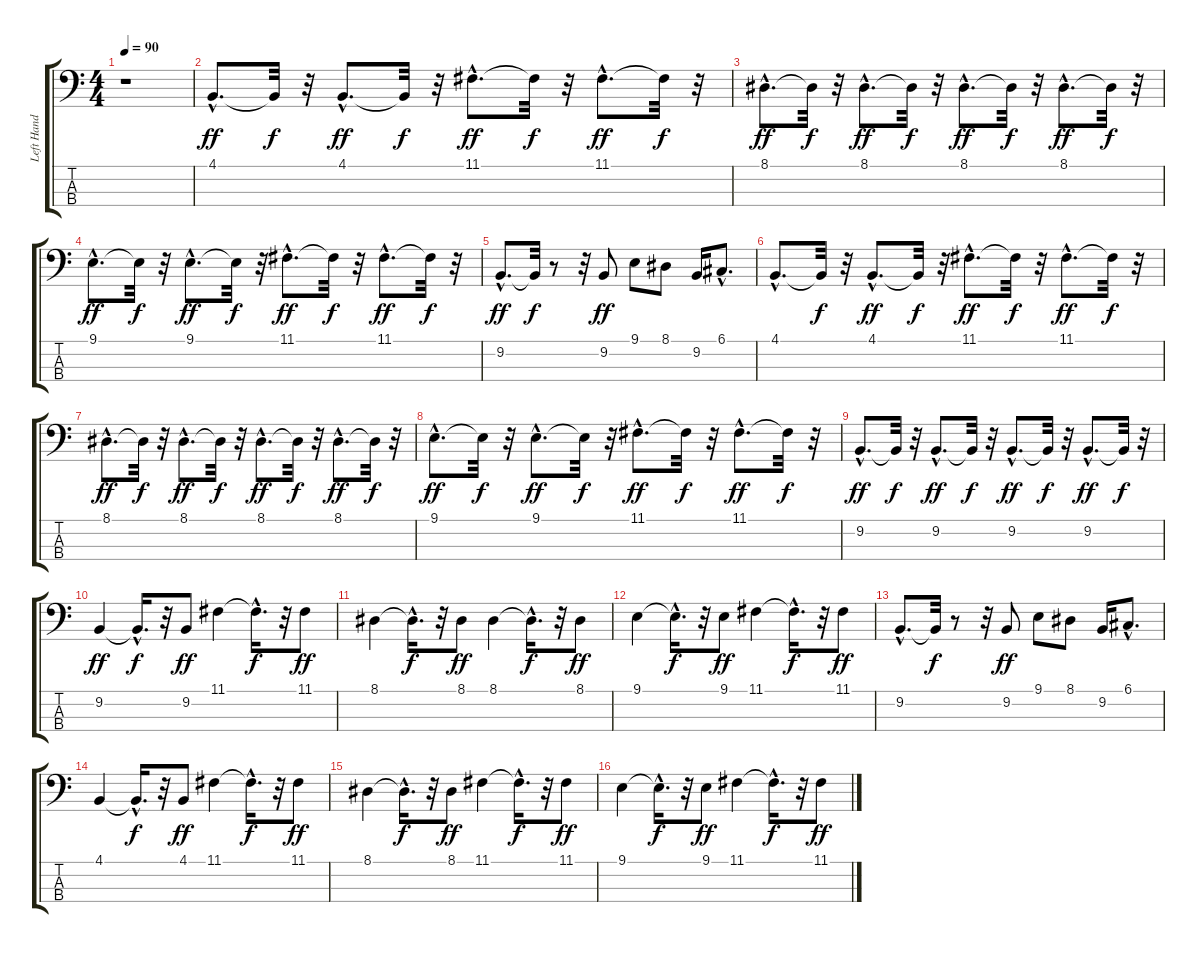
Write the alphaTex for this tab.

\track ("Left Hand" "Left Hand") {instrument acousticgrandpiano}
\staff {score tabs}
\tuning (G2 D2 A1 E1) {hide}
\ts (4 4)
\tempo 90
\clef f4
\ks c
r.1{dy ff instrument acousticgrandpiano} |
4.1{hac}.8{d} 4.1{t}.32{dy f} r.32 4.1{hac}.8{d dy ff} 4.1{t}.32{dy f} r.32 11.1{hac}.8{d dy ff} 11.1{t}.32{dy f} r.32 11.1{hac}.8{d dy ff} 11.1{t}.32{dy f} r.32 |
8.1{hac}.8{d dy ff} 8.1{t}.32{dy f} r.32 8.1{hac}.8{d dy ff} 8.1{t}.32{dy f} r.32 8.1{hac}.8{d dy ff} 8.1{t}.32{dy f} r.32 8.1{hac}.8{d dy ff} 8.1{t}.32{dy f} r.32 |
9.1{hac}.8{d dy ff} 9.1{t}.32{dy f} r.32 9.1{hac}.8{d dy ff} 9.1{t}.32{dy f} r.32 11.1{hac}.8{d dy ff} 11.1{t}.32{dy f} r.32 11.1{hac}.8{d dy ff} 11.1{t}.32{dy f} r.32 |
9.2{hac}.8{d dy ff} 9.2{t}.32{dy f} r.8 r.32 9.2.8{dy ff} 9.1.8 8.1.8 9.2.16 6.1{hac}.8{d} |
4.1{hac}.8{d} 4.1{t}.32{dy f} r.32 4.1{hac}.8{d dy ff} 4.1{t}.32{dy f} r.32 11.1{hac}.8{d dy ff} 11.1{t}.32{dy f} r.32 11.1{hac}.8{d dy ff} 11.1{t}.32{dy f} r.32 |
8.1{hac}.8{d dy ff} 8.1{t}.32{dy f} r.32 8.1{hac}.8{d dy ff} 8.1{t}.32{dy f} r.32 8.1{hac}.8{d dy ff} 8.1{t}.32{dy f} r.32 8.1{hac}.8{d dy ff} 8.1{t}.32{dy f} r.32 |
9.1{hac}.8{d dy ff} 9.1{t}.32{dy f} r.32 9.1{hac}.8{d dy ff} 9.1{t}.32{dy f} r.32 11.1{hac}.8{d dy ff} 11.1{t}.32{dy f} r.32 11.1{hac}.8{d dy ff} 11.1{t}.32{dy f} r.32 |
9.2{hac}.8{d dy ff} 9.2{t}.32{dy f} r.32 9.2{hac}.8{d dy ff} 9.2{t}.32{dy f} r.32 9.2{hac}.8{d dy ff} 9.2{t}.32{dy f} r.32 9.2{hac}.8{d dy ff} 9.2{t}.32{dy f} r.32 |
9.2.4{dy ff} 9.2{hac t}.16{d dy f} r.32 9.2.8{dy ff} 11.1.4 11.1{hac t}.16{d dy f} r.32 11.1.8{dy ff} |
8.1.4 8.1{hac t}.16{d dy f} r.32 8.1.8{dy ff} 8.1.4 8.1{hac t}.16{d dy f} r.32 8.1.8{dy ff} |
9.1.4 9.1{hac t}.16{d dy f} r.32 9.1.8{dy ff} 11.1.4 11.1{hac t}.16{d dy f} r.32 11.1.8{dy ff} |
9.2{hac}.8{d} 9.2{t}.32{dy f} r.8 r.32 9.2.8{dy ff} 9.1.8 8.1.8 9.2.16 6.1{hac}.8{d} |
4.1.4 4.1{hac t}.16{d dy f} r.32 4.1.8{dy ff} 11.1.4 11.1{hac t}.16{d dy f} r.32 11.1.8{dy ff} |
8.1.4 8.1{hac t}.16{d dy f} r.32 8.1.8{dy ff} 11.1.4 11.1{hac t}.16{d dy f} r.32 11.1.8{dy ff} |
9.1.4 9.1{hac t}.16{d dy f} r.32 9.1.8{dy ff} 11.1.4 11.1{hac t}.16{d dy f} r.32 11.1.8{dy ff}
